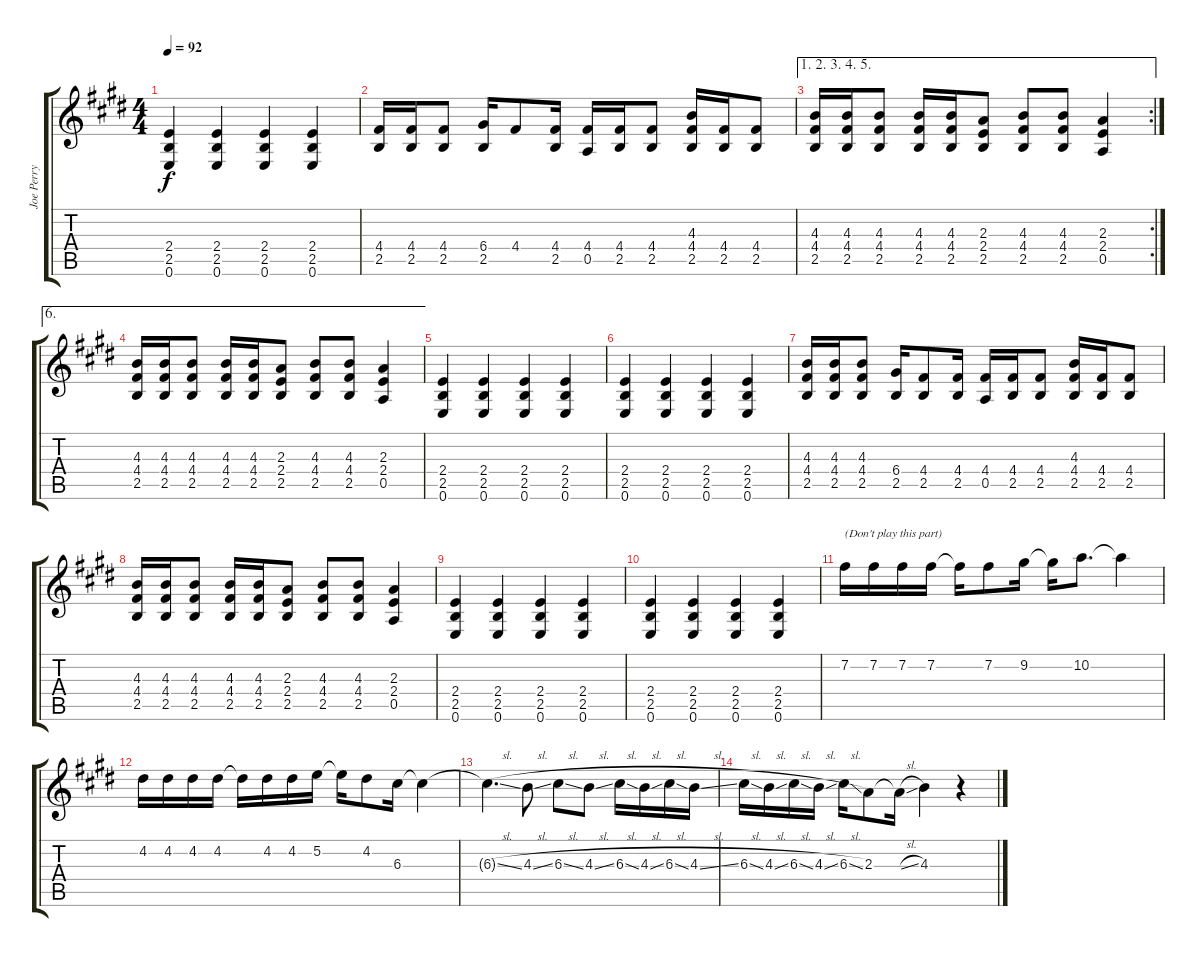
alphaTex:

\track ("Joe Perry" "Joe Perry") {instrument distortionguitar}
\staff {score tabs}
\tuning (E4 B3 G3 D3 A2 E2) {hide}
\ts (4 4)
\tempo 92
\clef g2
\ks e
(2.4 2.5 0.6).4{dy f} (2.4 2.5 0.6).4 (2.4 2.5 0.6).4 (2.4 2.5 0.6).4 |
(4.4 2.5).16 (4.4 2.5).16 (4.4 2.5).8 (6.4 2.5).16 4.4.8 (4.4 2.5).16 (4.4 0.5).16 (4.4 2.5).16 (4.4 2.5).8 (4.3 4.4 2.5).16 (4.4 2.5).16 (4.4 2.5).8 |
\ae (1 2 3 4 5)
\rc 2
(4.3 4.4 2.5).16 (4.3 4.4 2.5).16 (4.3 4.4 2.5).8 (4.3 4.4 2.5).16 (4.3 4.4 2.5).16 (2.3 2.4 2.5).8 (4.3 4.4 2.5).8 (4.3 4.4 2.5).8 (2.3 2.4 0.5).4 |
\ae 6
(4.3 4.4 2.5).16 (4.3 4.4 2.5).16 (4.3 4.4 2.5).8 (4.3 4.4 2.5).16 (4.3 4.4 2.5).16 (2.3 2.4 2.5).8 (4.3 4.4 2.5).8 (4.3 4.4 2.5).8 (2.3 2.4 0.5).4 |
(2.4 2.5 0.6).4 (2.4 2.5 0.6).4 (2.4 2.5 0.6).4 (2.4 2.5 0.6).4 |
(2.4 2.5 0.6).4 (2.4 2.5 0.6).4 (2.4 2.5 0.6).4 (2.4 2.5 0.6).4 |
(4.3 4.4 2.5).16 (4.3 4.4 2.5).16 (4.3 4.4 2.5).8 (6.4 2.5).16 (4.4 2.5).8 (4.4 2.5).16 (4.4 0.5).16 (4.4 2.5).16 (4.4 2.5).8 (4.3 4.4 2.5).16 (4.4 2.5).16 (4.4 2.5).8 |
(4.3 4.4 2.5).16 (4.3 4.4 2.5).16 (4.3 4.4 2.5).8 (4.3 4.4 2.5).16 (4.3 4.4 2.5).16 (2.3 2.4 2.5).8 (4.3 4.4 2.5).8 (4.3 4.4 2.5).8 (2.3 2.4 0.5).4 |
(2.4 2.5 0.6).4{volume 0} (2.4 2.5 0.6).4 (2.4 2.5 0.6).4 (2.4 2.5 0.6).4 |
(2.4 2.5 0.6).4 (2.4 2.5 0.6).4 (2.4 2.5 0.6).4 (2.4 2.5 0.6).4 |
7.2.16{txt "(Don't play this part)" instrument choiraahs} 7.2.16 7.2.16 7.2.16 7.2{t}.16 7.2.8 9.2.16 9.2{t}.16 10.2.8{d} 10.2{t}.4 |
4.2.16 4.2.16 4.2.16 4.2.16 4.2{t}.16 4.2.16 4.2.16 5.2.16 5.2{t}.16 4.2.8 6.3.16 6.3{t}.4 |
6.3{sl t}.4{d} 4.3{sl}.8 6.3{sl}.8 4.3{sl}.8 6.3{sl}.16 4.3{sl}.16 6.3{sl}.16 4.3{sl}.16 |
6.3{sl}.16 4.3{sl}.16 6.3{sl}.16 4.3{sl}.16 6.3{sl}.16 2.3.8 2.3{sl t}.16 4.3.4 r.4
